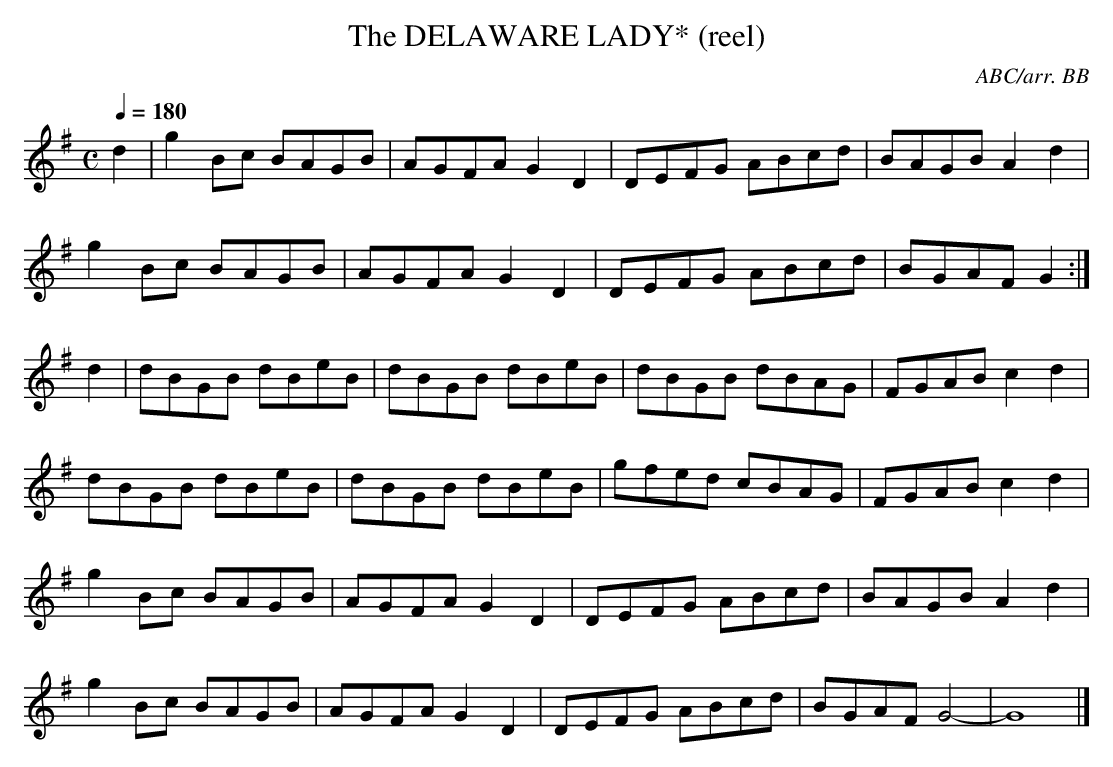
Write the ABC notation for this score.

X:1
T:DELAWARE LADY* (reel), The
C:ABC/arr. BB
Q:1/4=180
Y:"reel"
M:C
L:1/8
K:G
d2|g2Bc BAGB|AGFA G2D2|DEFG ABcd|BAGB A2d2 |
g2Bc BAGB|AGFA G2D2|DEFG ABcd|BGAF G2 :|
d2|dBGB dBeB|dBGB dBeB|dBGB dBAG|FGAB c2d2 |
dBGB dBeB|dBGB dBeB|gfed cBAG|FGAB c2d2 |
g2Bc BAGB|AGFA G2D2|DEFG ABcd|BAGB A2d2 |
g2Bc BAGB|AGFA G2D2|DEFG ABcd|BGAF G4- |G8|]
